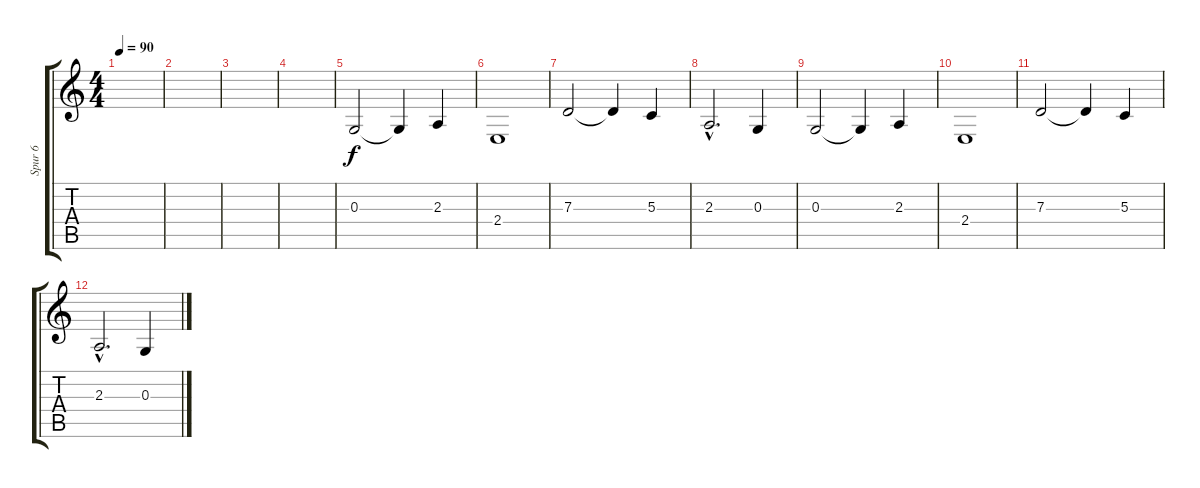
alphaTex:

\track ("Spur 6" "Spur 6") {instrument englishhorn}
\staff {score tabs}
\tuning (E4 B3 G3 D3 A2 E2) {hide}
\ts (4 4)
\tempo 90
\clef g2
\ks c
|
|
|
|
0.3.2 0.3{t}.4 2.3.4 |
2.4.1 |
7.3.2 7.3{t}.4 5.3.4 |
2.3{hac}.2{d} 0.3.4 |
0.3.2 0.3{t}.4 2.3.4 |
2.4.1 |
7.3.2 7.3{t}.4 5.3.4 |
2.3{hac}.2{d} 0.3.4
